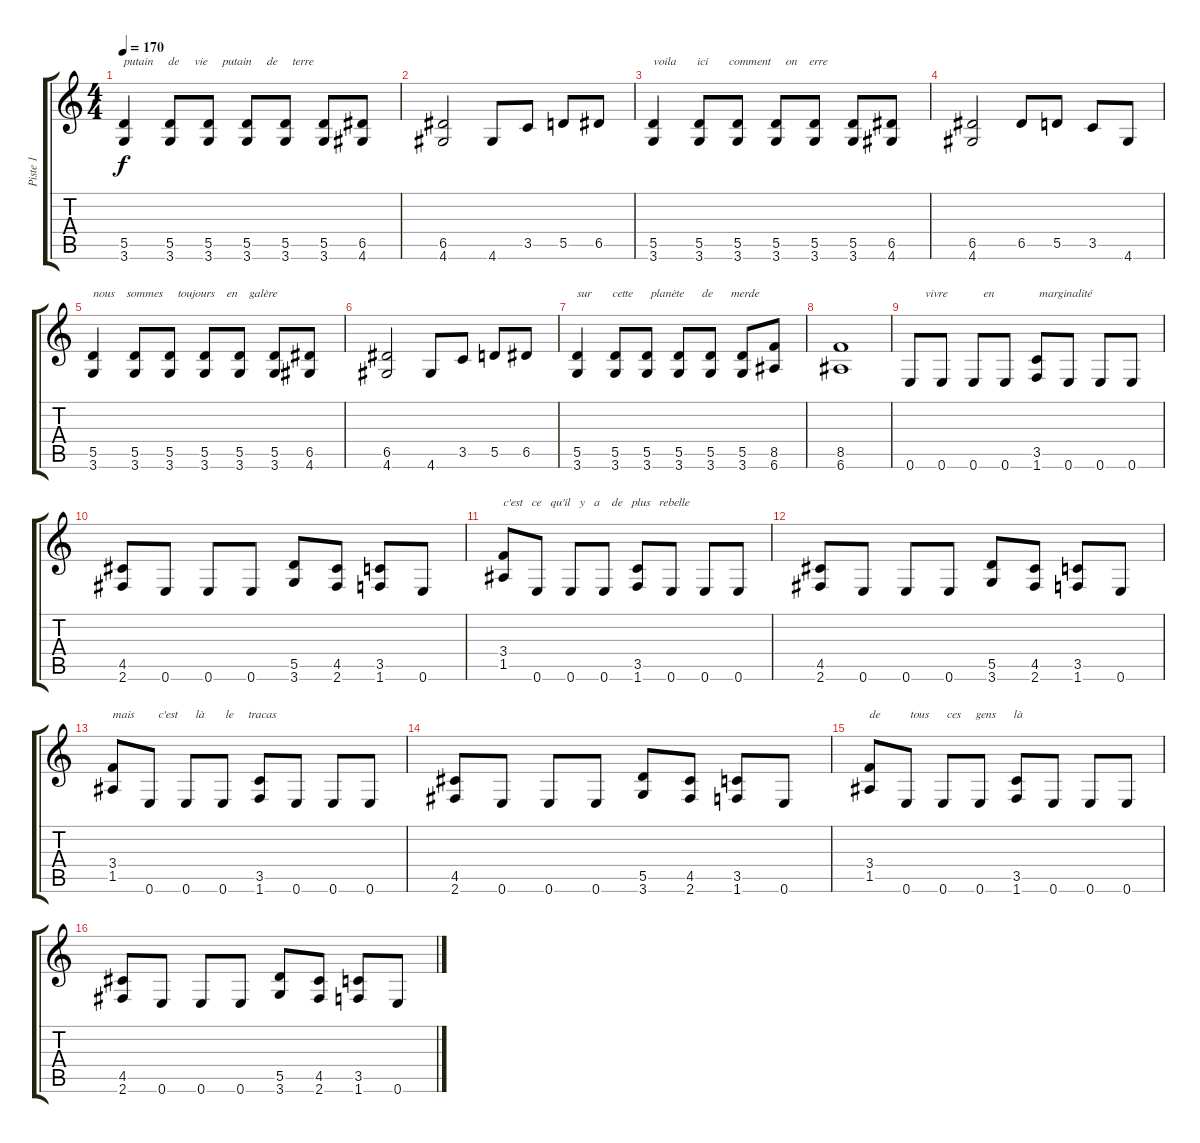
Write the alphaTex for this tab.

\track ("Piste 1" "Piste 1") {instrument distortionguitar}
\staff {score tabs}
\tuning (E4 B3 G3 D3 A2 E2) {hide}
\ts (4 4)
\tempo 170
\clef g2
\ks c
(5.5 3.6).4{txt "putain     de     vie     putain     de     terre" dy f} (5.5 3.6).8 (5.5 3.6).8 (5.5 3.6).8 (5.5 3.6).8 (5.5 3.6).8 (6.5 4.6).8 |
(6.5 4.6).2 4.6.8 3.5.8 5.5.8 6.5.8 |
(5.5 3.6).4{txt "voila       ici       comment     on    erre"} (5.5 3.6).8 (5.5 3.6).8 (5.5 3.6).8 (5.5 3.6).8 (5.5 3.6).8 (6.5 4.6).8 |
(6.5 4.6).2 6.5.8 5.5.8 3.5.8 4.6.8 |
(5.5 3.6).4{txt "nous    sommes     toujours    en    galère"} (5.5 3.6).8 (5.5 3.6).8 (5.5 3.6).8 (5.5 3.6).8 (5.5 3.6).8 (6.5 4.6).8 |
(6.5 4.6).2 4.6.8 3.5.8 5.5.8 6.5.8 |
(5.5 3.6).4{txt "sur       cette      planète      de      merde"} (5.5 3.6).8 (5.5 3.6).8 (5.5 3.6).8 (5.5 3.6).8 (5.5 3.6).8 (8.5 6.6).8 |
(8.5 6.6).1 |
0.6.8{txt "     vivre            en               marginalité"} 0.6.8 0.6.8 0.6.8 (3.5 1.6).8 0.6.8 0.6.8 0.6.8 |
(4.5 2.6).8 0.6.8 0.6.8 0.6.8 (5.5 3.6).8 (4.5 2.6).8 (3.5 1.6).8 0.6.8 |
(3.4 1.5).8{txt "c'est   ce   qu'il   y   a    de   plus   rebelle"} 0.6.8 0.6.8 0.6.8 (3.5 1.6).8 0.6.8 0.6.8 0.6.8 |
(4.5 2.6).8 0.6.8 0.6.8 0.6.8 (5.5 3.6).8 (4.5 2.6).8 (3.5 1.6).8 0.6.8 |
(3.4 1.5).8{txt "mais        c'est      là       le     tracas"} 0.6.8 0.6.8 0.6.8 (3.5 1.6).8 0.6.8 0.6.8 0.6.8 |
(4.5 2.6).8 0.6.8 0.6.8 0.6.8 (5.5 3.6).8 (4.5 2.6).8 (3.5 1.6).8 0.6.8 |
(3.4 1.5).8{txt "de          tous      ces     gens      là"} 0.6.8 0.6.8 0.6.8 (3.5 1.6).8 0.6.8 0.6.8 0.6.8 |
(4.5 2.6).8 0.6.8 0.6.8 0.6.8 (5.5 3.6).8 (4.5 2.6).8 (3.5 1.6).8 0.6.8
